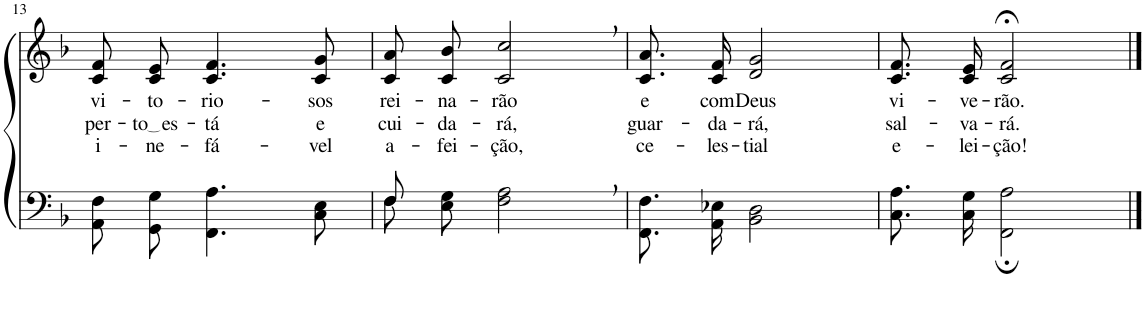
**kern	**kern	**text	**text	**text
*part2	*part1	*part1	*part1	*part1
*staff2	*staff1	*staff1	*staff1	*staff1
*I"Parte III e IV	*I"Parte I e II	*	*	*
!!LO:PB:g=z
*clefF4	*clefG2	*	*	*
*Trd-1c-2	*Trd-1c-2	*	*	*
*k[b-]	*k[b-]	*	*	*
*M3/4	*M3/4	*	*	*
=13	=13	=13	=13	=13
!	!	!LO:LY:b	!LO:LY:b	!LO:LY:b
8AA\ 8F\L	8c/ 8f/L	vi-	per-	i-
!	!	!LO:LY:b	!LO:LY:b	!LO:LY:b
8GG\ 8G\J	8c/ 8e/J	-to-	to es	-ne-
!	!	!LO:LY:b	!LO:LY:b	!LO:LY:b
4.FF\ 4.A\	4.c/ 4.f/	-rio-	-tá	-fá-
!	!	!LO:LY:b	!LO:LY:b	!LO:LY:b
8C\ 8E\	8c/ 8g/	-sos	e	-vel
=14	=14	=14	=14	=14
*^	*	*	*	*
!	!	!	!LO:LY:b	!LO:LY:b	!LO:LY:b
8F\L	8F/	8c/ 8a/L	rei-	cui-	a-
!	!	!	!LO:LY:b	!LO:LY:b	!LO:LY:b
8E\ 8G\J	2ryy	8c/ 8b-/J	-na-	-da-	-fei-
!	!	!	!LO:LY:b	!LO:LY:b	!LO:LY:b
2F\, 2A\,	.	2c/, 2cc/,	-rão	-rá,	-ção,
.	8ryy	.	.	.	.
=15	=15	=15	=15	=15	=15
!	!	!	!LO:LY:b	!LO:LY:b	!LO:LY:b
*v	*v	*	*	*	*
8.FF/ 8.F/L	8.c/ 8.a/L	e	guar-	ce-
!	!	!LO:LY:b	!LO:LY:b	!LO:LY:b
16AA/ 16E-X/Jk	16c/ 16f/Jk	com	-da-	-les-
!	!	!LO:LY:b	!LO:LY:b	!LO:LY:b
2BB-\ 2D\	2d/ 2g/	Deus	-rá,	-tial
=16	=16	=16	=16	=16
!	!	!LO:LY:b	!LO:LY:b	!LO:LY:b
8.C\ 8.A\L	8.c/ 8.f/L	vi-	sal-	e-
!	!	!LO:LY:b	!LO:LY:b	!LO:LY:b
16C\ 16G\Jk	16c/ 16e/Jk	-ve-	-va-	-lei-
!	!	!LO:LY:b	!LO:LY:b	!LO:LY:b
2FF\; 2A\;	2c/;< 2f/;<	-rão.	-rá.	-ção!
==	==	==	==	==
*-	*-	*-	*-	*-
